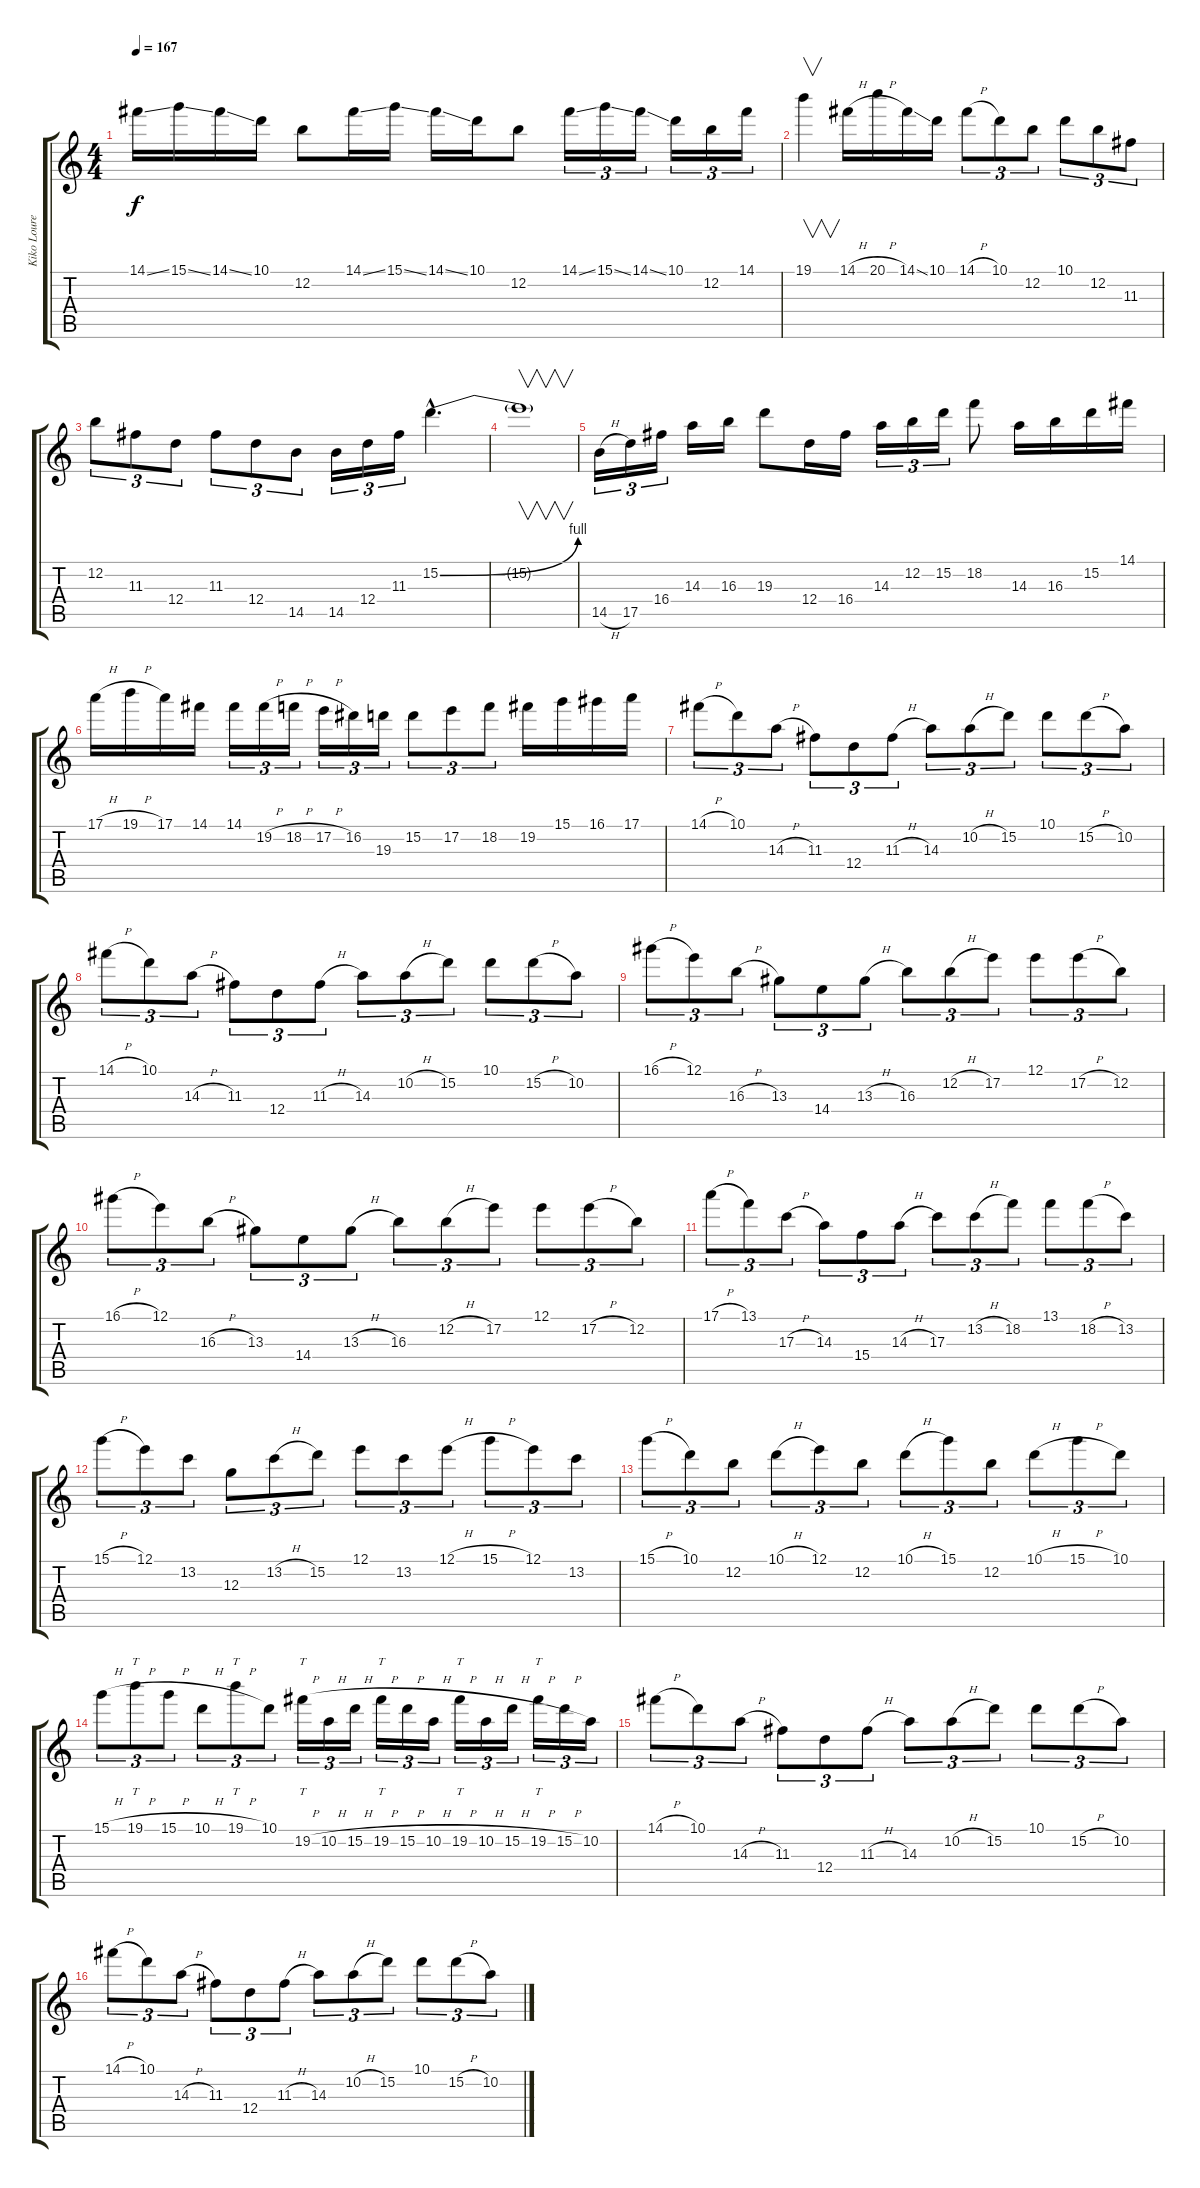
\track ("Kiko Loureiro" "Kiko Loure") {instrument distortionguitar}
\staff {score tabs}
\tuning (E4 B3 G3 D3 A2 E2) {hide}
\ts (4 4)
\tempo 167
\clef g2
\ks c
14.1{ss}.16{dy f} 15.1{ss}.16 14.1{ss}.16 10.1.16 12.2.8 14.1{ss}.16 15.1{ss}.16 14.1{ss}.16 10.1.16 12.2.8 14.1{ss}.16{tu (3 2)} 15.1{ss}.16{tu (3 2)} 14.1{ss}.16{tu (3 2)} 10.1.16{tu (3 2)} 12.2.16{tu (3 2)} 14.1.16{tu (3 2)} |
19.1.4{v} 14.1{h}.16 20.1{h}.16 14.1{ss}.16 10.1.16 14.1{h}.8{tu (3 2)} 10.1.8{tu (3 2)} 12.2.8{tu (3 2)} 10.1.8{tu (3 2)} 12.2.8{tu (3 2)} 11.3.8{tu (3 2)} |
12.2.8{tu (3 2)} 11.3.8{tu (3 2)} 12.4.8{tu (3 2)} 11.3.8{tu (3 2)} 12.4.8{tu (3 2)} 14.5.8{tu (3 2)} 14.5.16{tu (3 2)} 12.4.16{tu (3 2)} 11.3.16{tu (3 2)} 15.2{be (bend 0 0 60 4) hac}.4{d} |
15.2{t}.1{v} |
14.5{h}.16{tu (3 2)} 17.5.16{tu (3 2)} 16.4.16{tu (3 2)} 14.3.16 16.3.16 19.3.8 12.4.16 16.4.16 14.3.16{tu (3 2)} 12.2.16{tu (3 2)} 15.2.16{tu (3 2)} 18.2.8 14.3.16 16.3.16 15.2.16 14.1.16 |
17.1{h}.16 19.1{h}.16 17.1.16 14.1.16 14.1.16{tu (3 2)} 19.2{h}.16{tu (3 2)} 18.2{h}.16{tu (3 2)} 17.2{h}.16{tu (3 2)} 16.2.16{tu (3 2)} 19.3.16{tu (3 2)} 15.2.8{tu (3 2)} 17.2.8{tu (3 2)} 18.2.8{tu (3 2)} 19.2.16 15.1.16 16.1.16 17.1.16 |
14.1{h}.8{tu (3 2)} 10.1.8{tu (3 2)} 14.3{h}.8{tu (3 2)} 11.3.8{tu (3 2)} 12.4.8{tu (3 2)} 11.3{h}.8{tu (3 2)} 14.3.8{tu (3 2)} 10.2{h}.8{tu (3 2)} 15.2.8{tu (3 2)} 10.1.8{tu (3 2)} 15.2{h}.8{tu (3 2)} 10.2.8{tu (3 2)} |
14.1{h}.8{tu (3 2)} 10.1.8{tu (3 2)} 14.3{h}.8{tu (3 2)} 11.3.8{tu (3 2)} 12.4.8{tu (3 2)} 11.3{h}.8{tu (3 2)} 14.3.8{tu (3 2)} 10.2{h}.8{tu (3 2)} 15.2.8{tu (3 2)} 10.1.8{tu (3 2)} 15.2{h}.8{tu (3 2)} 10.2.8{tu (3 2)} |
16.1{h}.8{tu (3 2)} 12.1.8{tu (3 2)} 16.3{h}.8{tu (3 2)} 13.3.8{tu (3 2)} 14.4.8{tu (3 2)} 13.3{h}.8{tu (3 2)} 16.3.8{tu (3 2)} 12.2{h}.8{tu (3 2)} 17.2.8{tu (3 2)} 12.1.8{tu (3 2)} 17.2{h}.8{tu (3 2)} 12.2.8{tu (3 2)} |
16.1{h}.8{tu (3 2)} 12.1.8{tu (3 2)} 16.3{h}.8{tu (3 2)} 13.3.8{tu (3 2)} 14.4.8{tu (3 2)} 13.3{h}.8{tu (3 2)} 16.3.8{tu (3 2)} 12.2{h}.8{tu (3 2)} 17.2.8{tu (3 2)} 12.1.8{tu (3 2)} 17.2{h}.8{tu (3 2)} 12.2.8{tu (3 2)} |
17.1{h}.8{tu (3 2)} 13.1.8{tu (3 2)} 17.3{h}.8{tu (3 2)} 14.3.8{tu (3 2)} 15.4.8{tu (3 2)} 14.3{h}.8{tu (3 2)} 17.3.8{tu (3 2)} 13.2{h}.8{tu (3 2)} 18.2.8{tu (3 2)} 13.1.8{tu (3 2)} 18.2{h}.8{tu (3 2)} 13.2.8{tu (3 2)} |
15.1{h}.8{tu (3 2)} 12.1.8{tu (3 2)} 13.2.8{tu (3 2)} 12.3.8{tu (3 2)} 13.2{h}.8{tu (3 2)} 15.2.8{tu (3 2)} 12.1.8{tu (3 2)} 13.2.8{tu (3 2)} 12.1{h}.8{tu (3 2)} 15.1{h}.8{tu (3 2)} 12.1.8{tu (3 2)} 13.2.8{tu (3 2)} |
15.1{h}.8{tu (3 2)} 10.1.8{tu (3 2)} 12.2.8{tu (3 2)} 10.1{h}.8{tu (3 2)} 12.1.8{tu (3 2)} 12.2.8{tu (3 2)} 10.1{h}.8{tu (3 2)} 15.1.8{tu (3 2)} 12.2.8{tu (3 2)} 10.1{h}.8{tu (3 2)} 15.1{h}.8{tu (3 2)} 10.1.8{tu (3 2)} |
15.1{h}.8{tu (3 2)} 19.1{h}.8{tt tu (3 2)} 15.1{h}.8{tu (3 2)} 10.1{h}.8{tu (3 2)} 19.1{h}.8{tt tu (3 2)} 10.1.8{tu (3 2)} 19.2{h}.16{tt tu (3 2)} 10.2{h}.16{tu (3 2)} 15.2{h}.16{tu (3 2)} 19.2{h}.16{tt tu (3 2)} 15.2{h}.16{tu (3 2)} 10.2{h}.16{tu (3 2)} 19.2{h}.16{tt tu (3 2)} 10.2{h}.16{tu (3 2)} 15.2{h}.16{tu (3 2)} 19.2{h}.16{tt tu (3 2)} 15.2{h}.16{tu (3 2)} 10.2.16{tu (3 2)} |
14.1{h}.8{tu (3 2)} 10.1.8{tu (3 2)} 14.3{h}.8{tu (3 2)} 11.3.8{tu (3 2)} 12.4.8{tu (3 2)} 11.3{h}.8{tu (3 2)} 14.3.8{tu (3 2)} 10.2{h}.8{tu (3 2)} 15.2.8{tu (3 2)} 10.1.8{tu (3 2)} 15.2{h}.8{tu (3 2)} 10.2.8{tu (3 2)} |
14.1{h}.8{tu (3 2)} 10.1.8{tu (3 2)} 14.3{h}.8{tu (3 2)} 11.3.8{tu (3 2)} 12.4.8{tu (3 2)} 11.3{h}.8{tu (3 2)} 14.3.8{tu (3 2)} 10.2{h}.8{tu (3 2)} 15.2.8{tu (3 2)} 10.1.8{tu (3 2)} 15.2{h}.8{tu (3 2)} 10.2.8{tu (3 2)}
